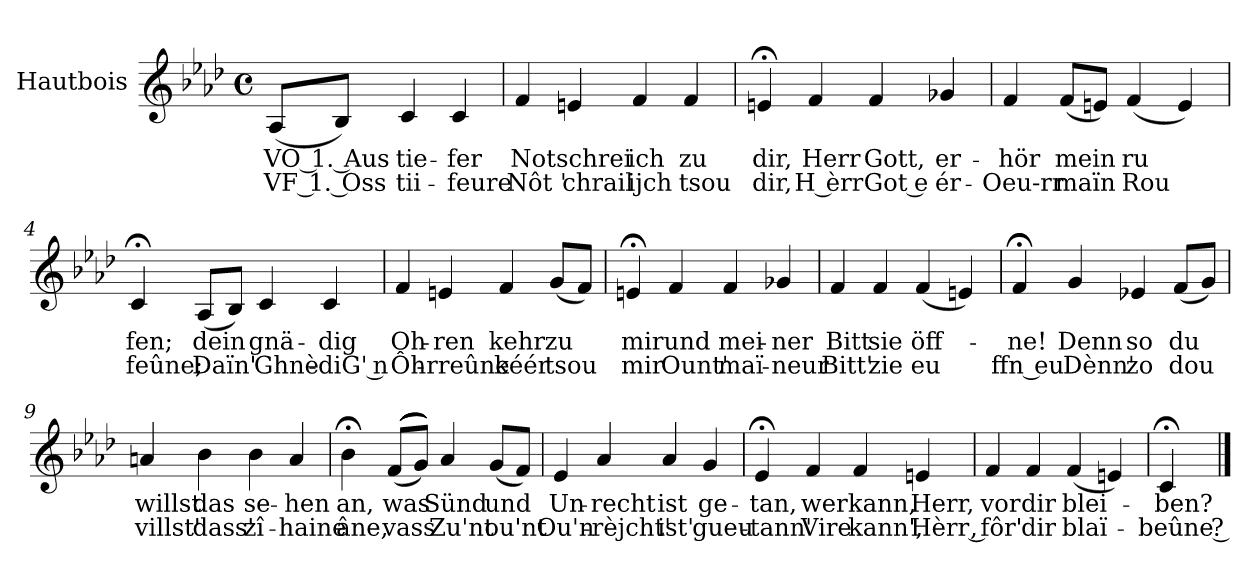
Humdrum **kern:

**kern	**text	**text
*part1	*part1	*part1
*staff1	*staff1	*staff1
*I"Hautbois	*	*
*clefG2	*	*
*k[b-e-a-d-]	*	*
*M4/4	*	*
*met(c)	*	*
*MM75	*	*
=	=	=
(8A-/L	VO 1. Aus	VF 1. Oss
8B-/J)	.	.
4c/	tie-	tii-
4c/	-fer	-feure
=1	=1	=1
4f/	Not	Nôt '
4en/	schrei	chrail
4f/	ich	ijch
*MM80	*	*
4f/	zu	tsou
=2	=2	=2
*MM80	*	*
4en;</	dir,	dir,
*MM80	*	*
4f/	Herr	H èrr
4f/	Gott,	Got e
4g-X/	er-	ér-
!!LO:LB:g=z
=3	=3	=3
4f/	-hör	-Oeu-rr
(8f/L	mein	maïn
8en/J)	.	.
(4f/	ru	Rou
*MM80	*	*
4e/)	.	.
=4	=4	=4
*MM80	*	*
4c;</	fen;	feûne;
*MM80	*	*
(8A-/L	dein	Daïn'
8B-/J)	.	.
4c/	gnä-	Ghnè-
4c/	-dig	-diG' n
=5	=5	=5
4f/	Oh-	Ôh-
4en/	-ren	-rreûne
4f/	kehr	kéér
*MM80	*	*
(8g/L	zu	tsou
8f/J)	.	.
!!LO:LB:g=z
=6	=6	=6
*MM80	*	*
4en;</	mir	mir
*MM80	*	*
4f/	und	Ount'
4f/	mei-	maï-
4g-X/	-ner	-neur
=7	=7	=7
4f/	Bitt	Bitt'
4f/	sie	zie
*MM80	*	*
(4f/	öff-	eu
4en/)	.	.
=8	=8	=8
*MM80	*	*
4f;</	ne!	-ffn eu
*MM80	*	*
4g/	Denn	Dènn'
4e-X/	so	zo
(8f/L	-du	dou
8g/J)	.	.
=9	=9	=9
4an/	willst	villst'
4b-\	das	dass'
4b-\	se-	zî-
*MM80	*	*
4a/	-hen	-haine
!!LO:LB:g=z
=10	=10	=10
*MM80	*	*
4b-;<\	an,	âne,
*MM80	*	*
(((((8f/L	was	vass
8g/J)))))	.	.
4a-/	Sünd	Zu'nt
(8g/L	und	ou'nt
8f/J)	.	.
=11	=11	=11
4e-/	Un-	Ou'n-
4a-/	-recht	-rèjcht'
4a-/	ist	ist'
*MM80	*	*
4g/	ge-	gueu-
=12	=12	=12
*MM80	*	*
4e-;</	-tan,	-tann'
*MM80	*	*
4f/	wer	Vire
4f/	kann,	kann',
4en/	Herr,	Hèrr ,
!!LO:LB:g=z
=13	=13	=13
4f/	vor	fôr'
4f/	dir	dir
*MM80	*	*
(4f/	blei-	blaï-
*MM80	*	*
4en/)	.	.
=14	=14	=14
*MM80	*	*
4c;</	ben?	beûne ?
==	==	==
*-	*-	*-
